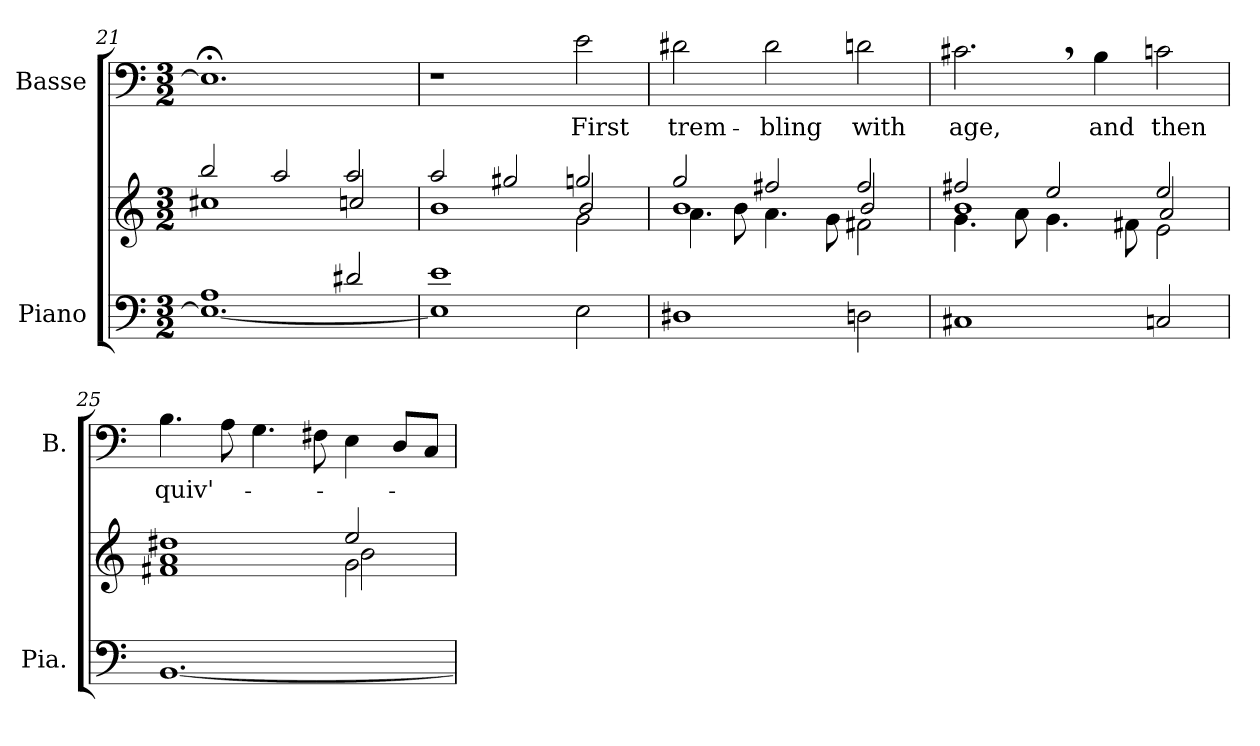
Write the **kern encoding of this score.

**kern	**kern	**kern	**text
*part2	*part2	*part1	*part1
*staff3	*staff2	*staff1	*staff1
*I"Piano	*	*I"Basse	*
*I'Pia.	*	*I'B.	*
*clefF4	*clefG2	*clefF4	*
*k[]	*k[]	*k[]	*
*M3/2	*M3/2	*M3/2	*
=21	=21	=21	=21
*^	*^	*	*
1A	1.E_	2bb/	1cc#X	1.E;<]	.
.	.	2aa/	.	.	.
2d#X/	.	2aa/	2ccn/	.	.
!!LO:LB:g=z
=22	=22	=22	=22	=22	=22
*	*	*	*^	*	*
1e	1E]	2aa/	1b	1ryy	1r	.
.	.	2gg#X/	.	.	.	.
!	!	!	!	!	!	!LO:LY:b
2ryy	2E\	2ggn/	2b/	2g\	2e\	First
=23	=23	=23	=23	=23	=23	=23
!	!	!	!	!	!	!LO:LY:b
*v	*v	*	*	*	*	*
1D#X	2gg/	1b	4.a\	2d#X\	trem-
.	.	.	8b\	.	.
!	!	!	!	!	!LO:LY:b
.	2ff#X/	.	4.a\	2d#\	-bling
.	.	.	8g\	.	.
!	!	!	!	!	!LO:LY:b
2Dn\	2ff#/	2b/	2f#X\	2dn\	with
=24	=24	=24	=24	=24	=24
!	!	!	!	!	!LO:LY:b
1C#X	2ff#X/	1b	4.g\	2.c#X,\	age,
.	.	.	8a\	.	.
.	2ee/	.	4.g\	.	.
!	!	!	!	!	!LO:LY:b
.	.	.	.	4B\	and
.	.	.	8f#X\	.	.
!	!	!	!	!	!LO:LY:b
2Cn/	2ee/	2a/	2e\	2cn\	then
=25	=25	=25	=25	=25	=25
!	!	!	!	!	!LO:LY:b
[1.BB	1dd#X	1a	1f#X	4.B\	quiv'-
.	.	.	.	8A\	.
.	.	.	.	4.G\	.
.	.	.	.	8F#X\	.
.	2ee/	2g\	2b\	4E\	.
.	.	.	.	8D/L	.
.	.	.	.	8C/J	.
*	*v	*v	*v	*	*
=	=	=	=
*-	*-	*-	*-
